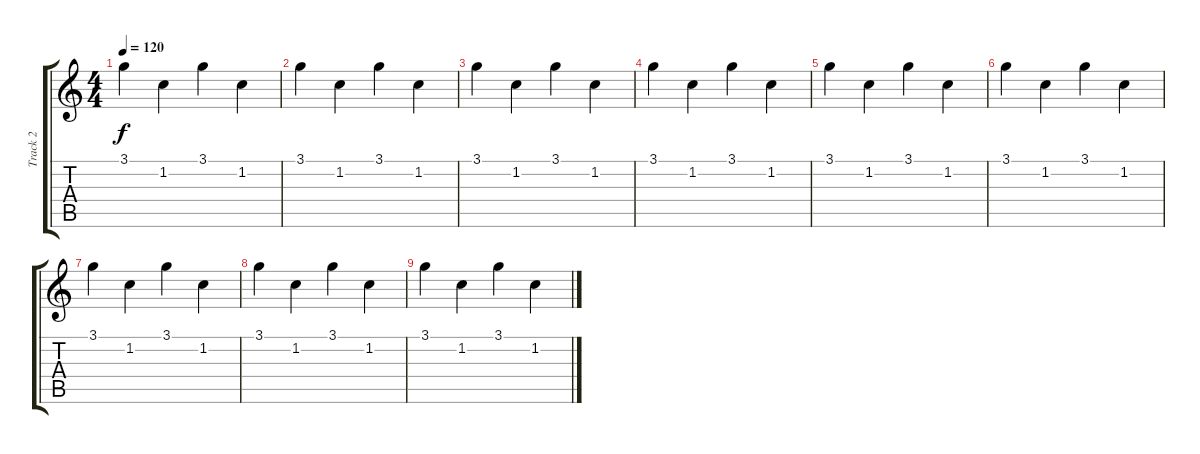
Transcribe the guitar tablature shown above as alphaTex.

\track ("Track 2" "Track 2") {instrument acousticguitarsteel}
\staff {score tabs}
\tuning (E4 B3 G3 D3 A2 E2) {hide}
\ts (4 4)
\tempo 120
\clef g2
\ks c
3.1.4{dy f} 1.2.4 3.1.4 1.2.4 |
3.1.4 1.2.4 3.1.4 1.2.4 |
3.1.4 1.2.4 3.1.4 1.2.4 |
3.1.4 1.2.4 3.1.4 1.2.4 |
3.1.4 1.2.4 3.1.4 1.2.4 |
3.1.4 1.2.4 3.1.4 1.2.4 |
3.1.4 1.2.4 3.1.4 1.2.4 |
3.1.4 1.2.4 3.1.4 1.2.4 |
3.1.4 1.2.4 3.1.4 1.2.4
